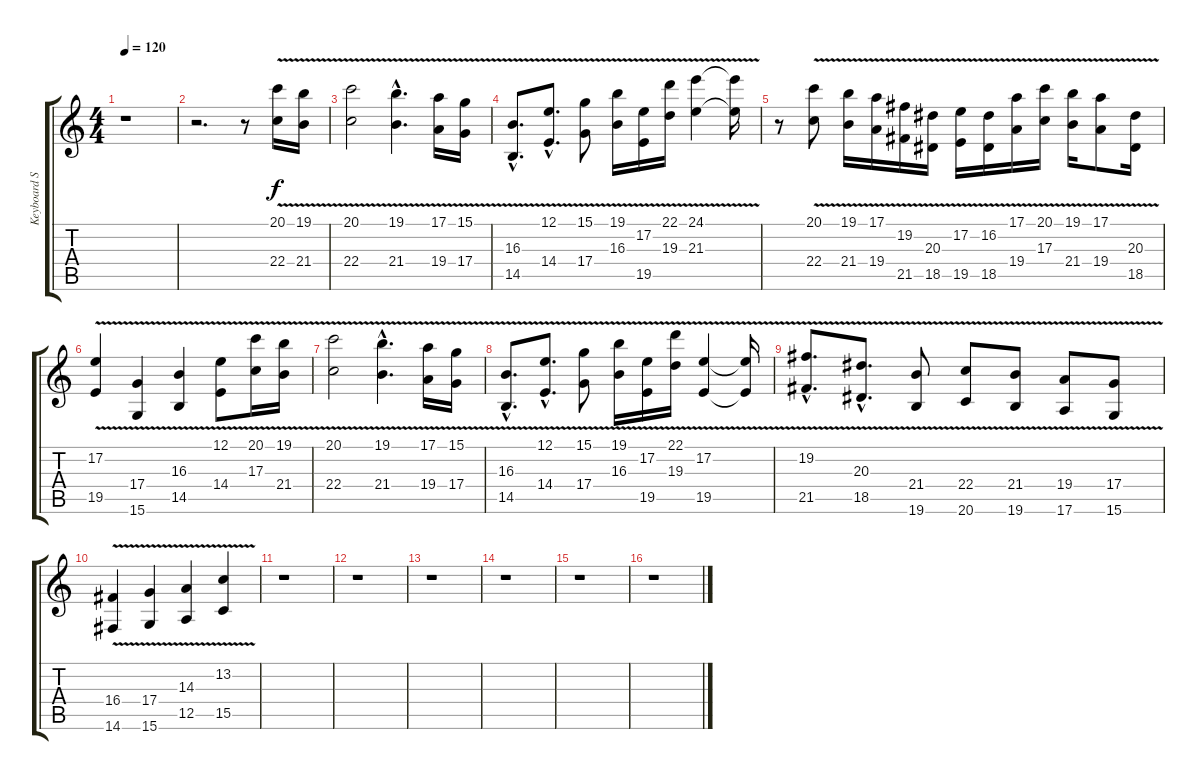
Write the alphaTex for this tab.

\track ("Keyboard Solo" "Keyboard S") {instrument lead2sawtooth}
\staff {score tabs}
\tuning (E4 B3 G3 D3 A2 E2) {hide}
\ts (4 4)
\tempo 120
\clef g2
\ks c
r.1{dy f} |
r.2{d} r.8 (20.1{v} 22.4{v}).16 (19.1{v} 21.4{v}).16 |
(20.1{v} 22.4{v}).2 (19.1{v hac} 21.4{v hac}).4{d} (17.1{v} 19.4{v}).16 (15.1{v} 17.4{v}).16 |
(16.3{v hac} 14.5{v hac}).8{d} (12.1{v hac} 14.4{v hac}).8{d} (15.1{v} 17.4{v}).8 (19.1{v} 16.3{v}).16 (17.2{v} 19.5{v}).16 (22.1{v} 19.3{v}).16 (24.1{v} 21.3{v}).4 (24.1{t} 21.3{t}).16 |
r.8 (20.1{v} 22.4{v}).8 (19.1{v} 21.4{v}).16 (17.1{v} 19.4{v}).16 (19.2{v} 21.5{v}).16 (20.3{v} 18.5{v}).16 (17.2{v} 19.5{v}).16 (16.2{v} 18.5{v}).16 (17.1{v} 19.4{v}).16 (20.1{v} 17.3{v}).16 (19.1{v} 21.4{v}).16 (17.1{v} 19.4{v}).8 (20.3{v} 18.5{v}).16 |
(17.2{v} 19.5{v}).4 (17.4{v} 15.6{v}).4 (16.3{v} 14.5{v}).4 (12.1{v} 14.4{v}).8 (20.1{v} 17.3{v}).16 (19.1{v} 21.4{v}).16 |
(20.1{v} 22.4{v}).2 (19.1{v hac} 21.4{v hac}).4{d} (17.1{v} 19.4{v}).16 (15.1{v} 17.4{v}).16 |
(16.3{v hac} 14.5{v hac}).8{d} (12.1{v hac} 14.4{v hac}).8{d} (15.1{v} 17.4{v}).8 (19.1{v} 16.3{v}).16 (17.2{v} 19.5{v}).16 (22.1{v} 19.3{v}).16 (17.2{v} 19.5{v}).4 (17.2{t} 19.5{t}).16 |
(19.2{v hac} 21.5{v hac}).8{d} (20.3{v hac} 18.5{v hac}).8{d} (21.4 19.6{v}).8 (22.4{v} 20.6{v}).8 (21.4{v} 19.6{v}).8 (19.4{v} 17.6{v}).8 (17.4{v} 15.6{v}).8 |
(16.4{v} 14.6{v}).4 (17.4{v} 15.6{v}).4 (14.3{v} 12.5{v}).4 (13.2{v} 15.5{v}).4 |
r.1 |
r.1 |
r.1 |
r.1 |
r.1 |
r.1
